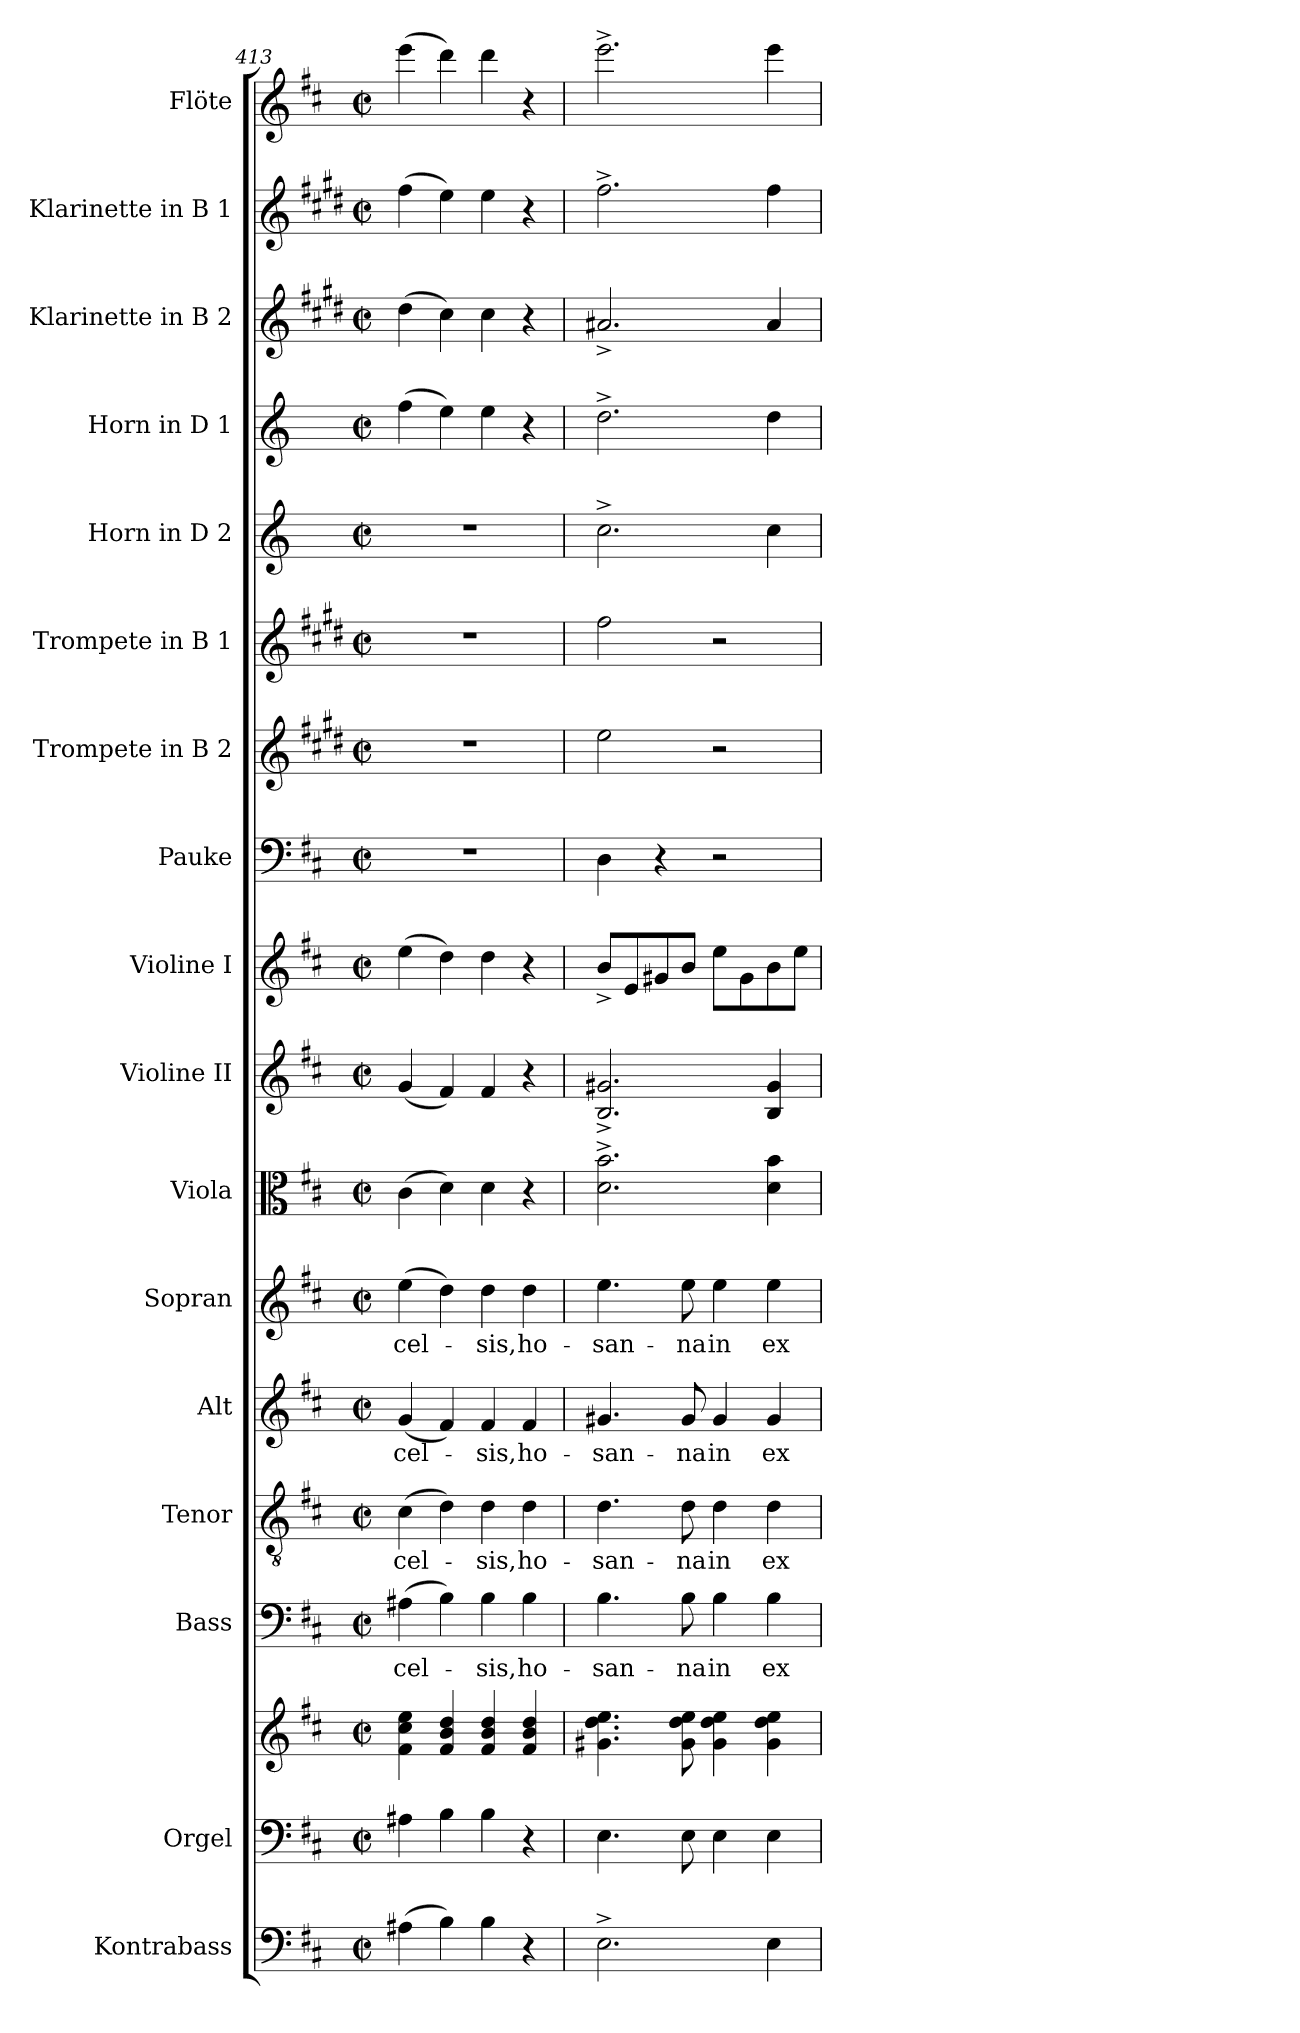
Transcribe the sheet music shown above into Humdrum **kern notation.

**kern	**kern	**kern	**kern	**text	**kern	**text	**kern	**text	**kern	**text	**kern	**kern	**kern	**kern	**kern	**kern	**kern	**kern	**kern	**kern	**kern
*part17	*part16	*part16	*part15	*part15	*part14	*part14	*part13	*part13	*part12	*part12	*part11	*part10	*part9	*part8	*part7	*part6	*part5	*part4	*part3	*part2	*part1
*staff18	*staff17	*staff16	*staff15	*staff15	*staff14	*staff14	*staff13	*staff13	*staff12	*staff12	*staff11	*staff10	*staff9	*staff8	*staff7	*staff6	*staff5	*staff4	*staff3	*staff2	*staff1
*I"Kontrabass	*I"Orgel	*	*I"Bass	*	*I"Tenor	*	*I"Alt	*	*I"Sopran	*	*I"Viola	*I"Violine II	*I"Violine I	*I"Pauke	*I"Trompete in B 2	*I"Trompete in B 1	*I"Horn in D 2	*I"Horn in D 1	*I"Klarinette in B 2	*I"Klarinette in B 1	*I"Flöte
*I'Kb.	*I'Org.	*	*I'B	*	*I'T	*	*I'A	*	*I'S	*	*I'Vla.	*I'Vl. II	*I'Vl. I	*I'Pk.	*I'Trp. 2	*I'Trp. 1	*I'Hrn. 2	*I'Hrn. 1	*I'Kl. 2	*I'Kl. 1	*I'Fl.
*clefF4	*clefF4	*clefG2	*clefF4	*	*clefGv2	*	*clefG2	*	*clefG2	*	*clefC3	*clefG2	*clefG2	*clefF4	*clefG2	*clefG2	*clefG2	*clefG2	*clefG2	*clefG2	*clefG2
*ITrd7c12	*	*	*	*	*	*	*	*	*	*	*	*	*	*	*ITrd1c2	*ITrd1c2	*ITrd-1c-2	*ITrd-1c-2	*ITrd1c2	*ITrd1c2	*
*k[f#c#]	*k[f#c#]	*k[f#c#]	*k[f#c#]	*	*k[f#c#]	*	*k[f#c#]	*	*k[f#c#]	*	*k[f#c#]	*k[f#c#]	*k[f#c#]	*k[f#c#]	*k[f#c#]	*k[f#c#]	*k[f#c#]	*k[f#c#]	*k[f#c#]	*k[f#c#]	*k[f#c#]
*D:	*D:	*D:	*D:	*	*D:	*	*D:	*	*D:	*	*D:	*D:	*D:	*D:	*D:	*D:	*D:	*D:	*D:	*D:	*D:
*M2/2	*M2/2	*M2/2	*M2/2	*	*M2/2	*	*M2/2	*	*M2/2	*	*M2/2	*M2/2	*M2/2	*M2/2	*M2/2	*M2/2	*M2/2	*M2/2	*M2/2	*M2/2	*M2/2
*met(c|)	*met(c|)	*met(c|)	*met(c|)	*	*met(c|)	*	*met(c|)	*	*met(c|)	*	*met(c|)	*met(c|)	*met(c|)	*met(c|)	*met(c|)	*met(c|)	*met(c|)	*met(c|)	*met(c|)	*met(c|)	*met(c|)
=413	=413	=413	=413	=413	=413	=413	=413	=413	=413	=413	=413	=413	=413	=413	=413	=413	=413	=413	=413	=413	=413
!	!	!	!	!LO:LY:b	!	!LO:LY:b	!	!LO:LY:b	!	!LO:LY:b	!	!	!	!	!	!	!	!	!	!	!
(>4AA#X\	4A#X\	4f#\ 4cc#\ 4ee\	(>4A#X\	-cel-	(>4c#\	-cel-	(<4g/	-cel-	(>4ee\	-cel-	(>4c#\	(<4g/	(>4ee\	1r	1r	1r	1r	(>4gg\	(>4cc#\	(>4ee\	(>4eee\
4BB\)	4B\	4f#/ 4b/ 4dd/	4B\)	.	4d\)	.	4f#/)	.	4dd\)	.	4d\)	4f#/)	4dd\)	.	.	.	.	4ff#\)	4b\)	4dd\)	4ddd\)
!	!	!	!	!LO:LY:b	!	!LO:LY:b	!	!LO:LY:b	!	!LO:LY:b	!	!	!	!	!	!	!	!	!	!	!
4BB\	4B\	4f#/ 4b/ 4dd/	4B\	-sis,	4d\	-sis,	4f#/	-sis,	4dd\	-sis,	4d\	4f#/	4dd\	.	.	.	.	4ff#\	4b\	4dd\	4ddd\
!	!	!	!	!LO:LY:b	!	!LO:LY:b	!	!LO:LY:b	!	!LO:LY:b	!	!	!	!	!	!	!	!	!	!	!
4r	4r	4f#/ 4b/ 4dd/	4B\	ho-	4d\	ho-	4f#/	ho-	4dd\	ho-	4r	4r	4r	.	.	.	.	4r	4r	4r	4r
=414	=414	=414	=414	=414	=414	=414	=414	=414	=414	=414	=414	=414	=414	=414	=414	=414	=414	=414	=414	=414	=414
!	!	!	!	!LO:LY:b	!	!LO:LY:b	!	!LO:LY:b	!	!LO:LY:b	!	!	!	!	!	!	!	!	!	!	!
2.EE^>\	4.E\	4.g#X\ 4.dd\ 4.ee\	4.B\	-san-	4.d\	-san-	4.g#X/	-san-	4.ee\	-san-	2.d\^> 2.b\^>	2.B/^< 2.g#X/^<	8b^</L	4D\	2dd\	2ee\	2.dd^>\	2.ee^>\	2.g#X^</	2.ee^>\	2.eee^>\
.	.	.	.	.	.	.	.	.	.	.	.	.	8e/	.	.	.	.	.	.	.	.
.	.	.	.	.	.	.	.	.	.	.	.	.	8g#X/	4r	.	.	.	.	.	.	.
!	!	!	!	!LO:LY:b	!	!LO:LY:b	!	!LO:LY:b	!	!LO:LY:b	!	!	!	!	!	!	!	!	!	!	!
.	8E\	8g#\ 8dd\ 8ee\	8B\	-na	8d\	-na	8g#/	-na	8ee\	-na	.	.	8b/J	.	.	.	.	.	.	.	.
!	!	!	!	!LO:LY:b	!	!LO:LY:b	!	!LO:LY:b	!	!LO:LY:b	!	!	!	!	!	!	!	!	!	!	!
.	4E\	4g#\ 4dd\ 4ee\	4B\	in	4d\	in	4g#/	in	4ee\	in	.	.	8ee\L	2r	2r	2r	.	.	.	.	.
.	.	.	.	.	.	.	.	.	.	.	.	.	8g#\	.	.	.	.	.	.	.	.
!	!	!	!	!LO:LY:b	!	!LO:LY:b	!	!LO:LY:b	!	!LO:LY:b	!	!	!	!	!	!	!	!	!	!	!
4EE\	4E\	4g#\ 4dd\ 4ee\	4B\	ex-	4d\	ex-	4g#/	ex-	4ee\	ex-	4d\ 4b\	4B/ 4g#/	8b\	.	.	.	4dd\	4ee\	4g#/	4ee\	4eee\
.	.	.	.	.	.	.	.	.	.	.	.	.	8ee\J	.	.	.	.	.	.	.	.
=	=	=	=	=	=	=	=	=	=	=	=	=	=	=	=	=	=	=	=	=	=
*-	*-	*-	*-	*-	*-	*-	*-	*-	*-	*-	*-	*-	*-	*-	*-	*-	*-	*-	*-	*-	*-
